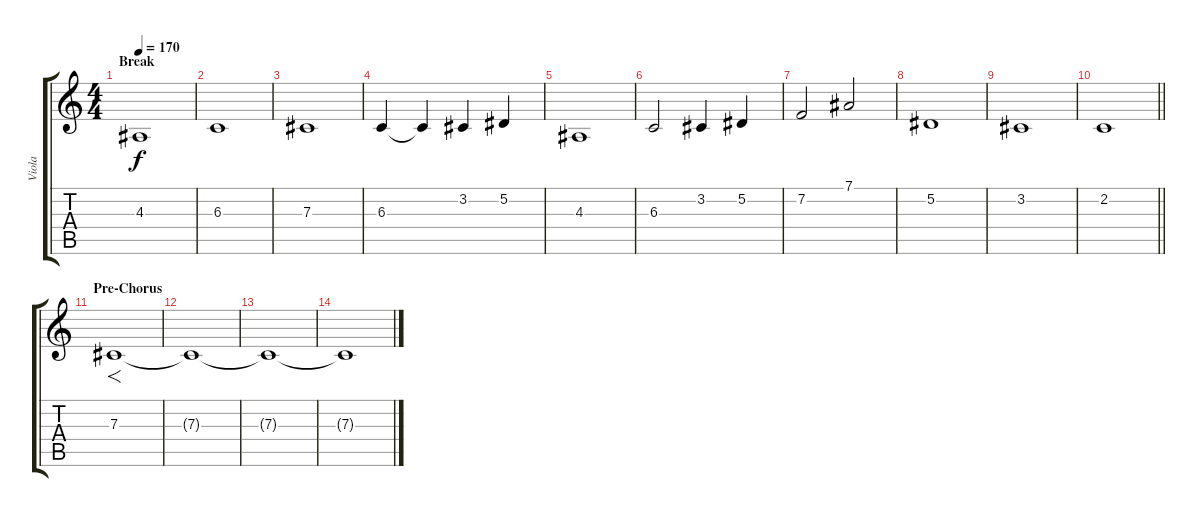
\track ("Viola" "Viola") {instrument viola}
\staff {score tabs}
\tuning (Eb4 Bb3 Gb3 Db3 Ab2 Db2) {hide}
\ts (4 4)
\section ("" "Break")
\tempo 170
\clef g2
\ks c
4.3.1{dy f volume 8} |
6.3.1 |
7.3.1 |
6.3.4 6.3{t}.4 3.2.4 5.2.4 |
4.3.1 |
6.3.2 3.2.4 5.2.4 |
7.2.2 7.1.2 |
5.2.1 |
3.2.1 |
\barLineRight lightlight
2.2.1 |
\section ("" "Pre-Chorus")
7.3.1{f} |
7.3{t}.1 |
7.3{t}.1 |
7.3{t}.1
